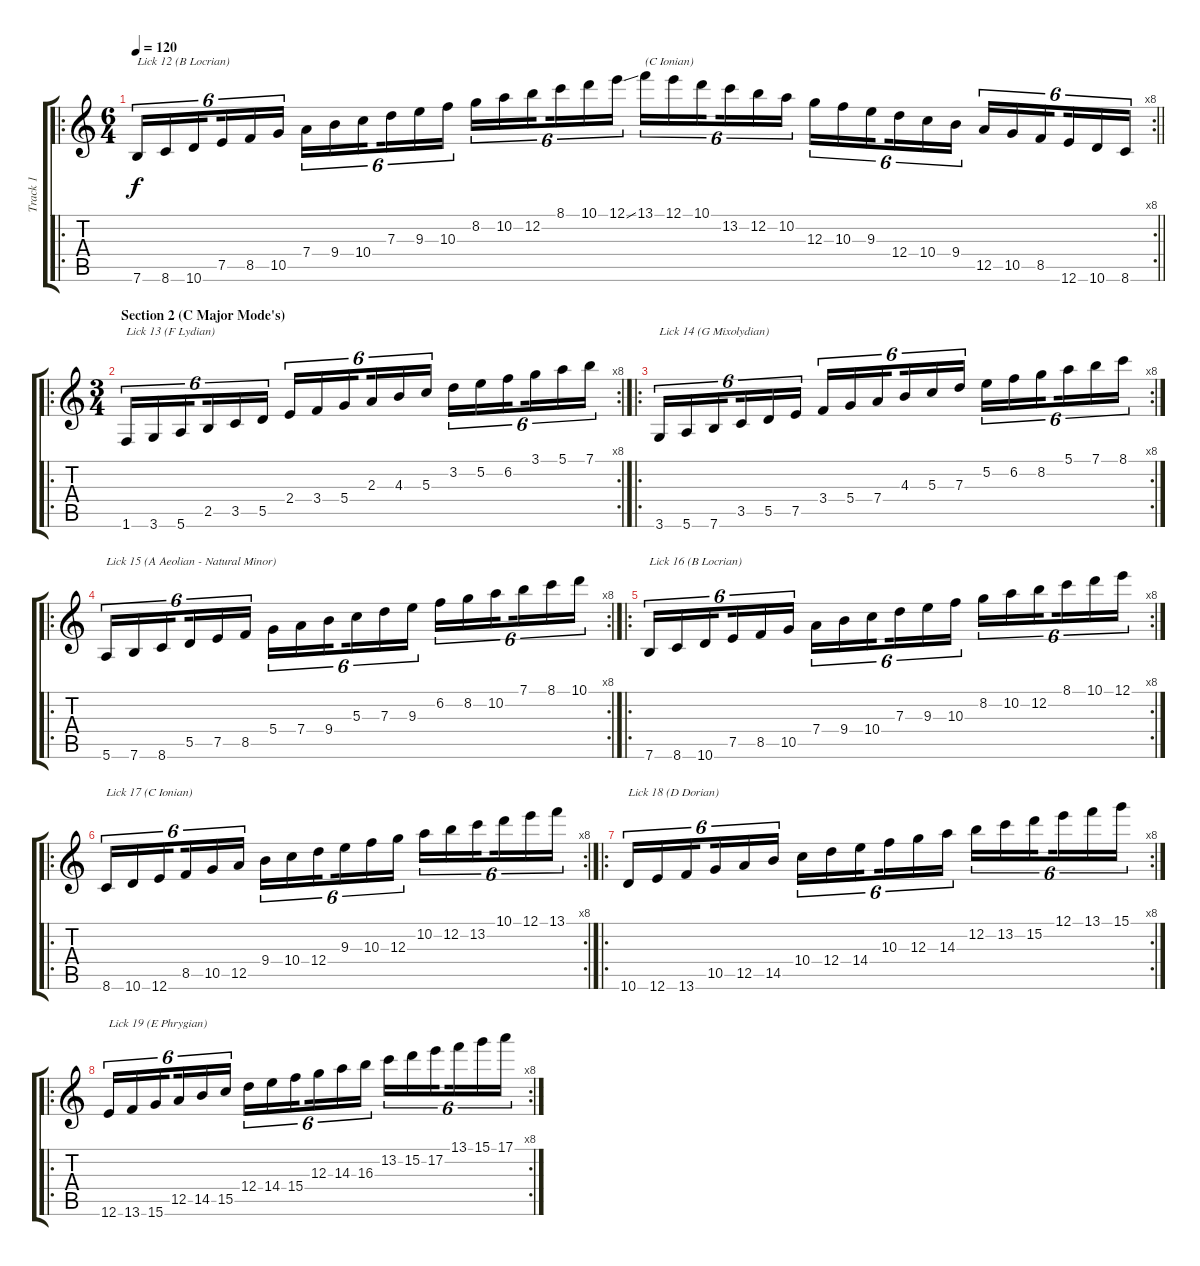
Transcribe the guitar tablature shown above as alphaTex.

\track ("Track 1" "Track 1") {instrument overdrivenguitar}
\staff {score tabs}
\tuning (E4 B3 G3 D3 A2 E2) {hide}
\ro
\rc 8
\ts (6 4)
\tempo 120
\clef g2
\barLineRight lightlight
\ks c
7.6.16{tu (6 4) txt "Lick 12 (B Locrian)" dy f} 8.6.16{tu (6 4)} 10.6.16{tu (6 4) beam splitsecondary} 7.5.16{tu (6 4)} 8.5.16{tu (6 4)} 10.5.16{tu (6 4) beam splitsecondary} 7.4.16{tu (6 4)} 9.4.16{tu (6 4)} 10.4.16{tu (6 4) beam splitsecondary} 7.3.16{tu (6 4)} 9.3.16{tu (6 4)} 10.3.16{tu (6 4) beam splitsecondary} 8.2.16{tu (6 4)} 10.2.16{tu (6 4)} 12.2.16{tu (6 4) beam splitsecondary} 8.1.16{tu (6 4)} 10.1.16{tu (6 4)} 12.1{ss}.16{tu (6 4)} 13.1.16{tu (6 4) txt "(C Ionian)"} 12.1.16{tu (6 4)} 10.1.16{tu (6 4) beam splitsecondary} 13.2.16{tu (6 4)} 12.2.16{tu (6 4)} 10.2.16{tu (6 4) beam splitsecondary} 12.3.16{tu (6 4)} 10.3.16{tu (6 4)} 9.3.16{tu (6 4) beam splitsecondary} 12.4.16{tu (6 4)} 10.4.16{tu (6 4)} 9.4.16{tu (6 4) beam splitsecondary} 12.5.16{tu (6 4)} 10.5.16{tu (6 4)} 8.5.16{tu (6 4) beam splitsecondary} 12.6.16{tu (6 4)} 10.6.16{tu (6 4)} 8.6.16{tu (6 4)} |
\ro
\rc 8
\ts (3 4)
\section ("" "Section 2 (C Major Mode's)")
1.6.16{tu (6 4) txt "Lick 13 (F Lydian)"} 3.6.16{tu (6 4)} 5.6.16{tu (6 4) beam splitsecondary} 2.5.16{tu (6 4)} 3.5.16{tu (6 4)} 5.5.16{tu (6 4)} 2.4.16{tu (6 4)} 3.4.16{tu (6 4)} 5.4.16{tu (6 4) beam splitsecondary} 2.3.16{tu (6 4)} 4.3.16{tu (6 4)} 5.3.16{tu (6 4)} 3.2.16{tu (6 4)} 5.2.16{tu (6 4)} 6.2.16{tu (6 4) beam splitsecondary} 3.1.16{tu (6 4)} 5.1.16{tu (6 4)} 7.1.16{tu (6 4)} |
\ro
\rc 8
3.6.16{tu (6 4) txt "Lick 14 (G Mixolydian)"} 5.6.16{tu (6 4)} 7.6.16{tu (6 4) beam splitsecondary} 3.5.16{tu (6 4)} 5.5.16{tu (6 4)} 7.5.16{tu (6 4)} 3.4.16{tu (6 4)} 5.4.16{tu (6 4)} 7.4.16{tu (6 4) beam splitsecondary} 4.3.16{tu (6 4)} 5.3.16{tu (6 4)} 7.3.16{tu (6 4)} 5.2.16{tu (6 4)} 6.2.16{tu (6 4)} 8.2.16{tu (6 4) beam splitsecondary} 5.1.16{tu (6 4)} 7.1.16{tu (6 4)} 8.1.16{tu (6 4)} |
\ro
\rc 8
5.6.16{tu (6 4) txt "Lick 15 (A Aeolian - Natural Minor)"} 7.6.16{tu (6 4)} 8.6.16{tu (6 4) beam splitsecondary} 5.5.16{tu (6 4)} 7.5.16{tu (6 4)} 8.5.16{tu (6 4)} 5.4.16{tu (6 4)} 7.4.16{tu (6 4)} 9.4.16{tu (6 4) beam splitsecondary} 5.3.16{tu (6 4)} 7.3.16{tu (6 4)} 9.3.16{tu (6 4)} 6.2.16{tu (6 4)} 8.2.16{tu (6 4)} 10.2.16{tu (6 4) beam splitsecondary} 7.1.16{tu (6 4)} 8.1.16{tu (6 4)} 10.1.16{tu (6 4)} |
\ro
\rc 8
7.6.16{tu (6 4) txt "Lick 16 (B Locrian)"} 8.6.16{tu (6 4)} 10.6.16{tu (6 4) beam splitsecondary} 7.5.16{tu (6 4)} 8.5.16{tu (6 4)} 10.5.16{tu (6 4)} 7.4.16{tu (6 4)} 9.4.16{tu (6 4)} 10.4.16{tu (6 4) beam splitsecondary} 7.3.16{tu (6 4)} 9.3.16{tu (6 4)} 10.3.16{tu (6 4)} 8.2.16{tu (6 4)} 10.2.16{tu (6 4)} 12.2.16{tu (6 4) beam splitsecondary} 8.1.16{tu (6 4)} 10.1.16{tu (6 4)} 12.1.16{tu (6 4)} |
\ro
\rc 8
8.6.16{tu (6 4) txt "Lick 17 (C Ionian)"} 10.6.16{tu (6 4)} 12.6.16{tu (6 4) beam splitsecondary} 8.5.16{tu (6 4)} 10.5.16{tu (6 4)} 12.5.16{tu (6 4)} 9.4.16{tu (6 4)} 10.4.16{tu (6 4)} 12.4.16{tu (6 4) beam splitsecondary} 9.3.16{tu (6 4)} 10.3.16{tu (6 4)} 12.3.16{tu (6 4)} 10.2.16{tu (6 4)} 12.2.16{tu (6 4)} 13.2.16{tu (6 4) beam splitsecondary} 10.1.16{tu (6 4)} 12.1.16{tu (6 4)} 13.1.16{tu (6 4)} |
\ro
\rc 8
10.6.16{tu (6 4) txt "Lick 18 (D Dorian)"} 12.6.16{tu (6 4)} 13.6.16{tu (6 4) beam splitsecondary} 10.5.16{tu (6 4)} 12.5.16{tu (6 4)} 14.5.16{tu (6 4)} 10.4.16{tu (6 4)} 12.4.16{tu (6 4)} 14.4.16{tu (6 4) beam splitsecondary} 10.3.16{tu (6 4)} 12.3.16{tu (6 4)} 14.3.16{tu (6 4)} 12.2.16{tu (6 4)} 13.2.16{tu (6 4)} 15.2.16{tu (6 4) beam splitsecondary} 12.1.16{tu (6 4)} 13.1.16{tu (6 4)} 15.1.16{tu (6 4)} |
\ro
\rc 8
12.6.16{tu (6 4) txt "Lick 19 (E Phrygian)"} 13.6.16{tu (6 4)} 15.6.16{tu (6 4) beam splitsecondary} 12.5.16{tu (6 4)} 14.5.16{tu (6 4)} 15.5.16{tu (6 4)} 12.4.16{tu (6 4)} 14.4.16{tu (6 4)} 15.4.16{tu (6 4) beam splitsecondary} 12.3.16{tu (6 4)} 14.3.16{tu (6 4)} 16.3.16{tu (6 4)} 13.2.16{tu (6 4)} 15.2.16{tu (6 4)} 17.2.16{tu (6 4) beam splitsecondary} 13.1.16{tu (6 4)} 15.1.16{tu (6 4)} 17.1.16{tu (6 4)}
